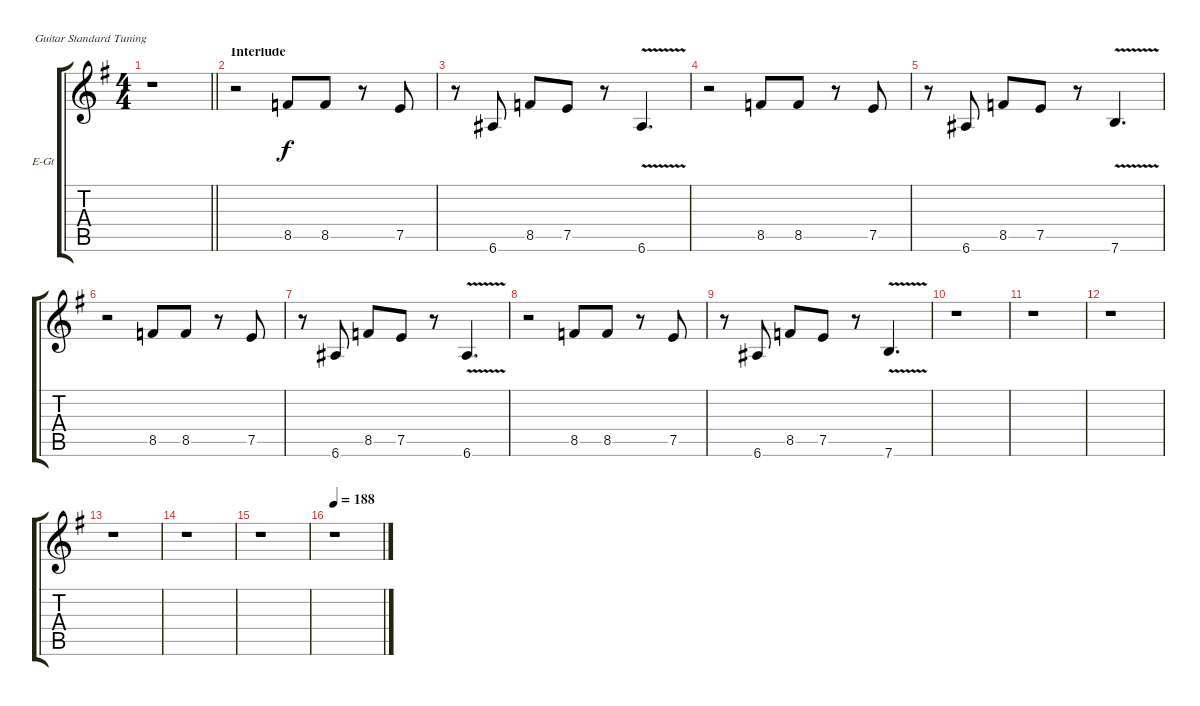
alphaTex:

\defaultSystemsLayout 4
\bracketExtendMode groupsimilarinstruments
\firstSystemTrackNameOrientation horizontal
\otherSystemsTrackNameOrientation horizontal
\track ("Guitar 7" "E-Gt") {instrument distortionguitar}
\staff {score tabs}
\tuning (E4 B3 G3 D3 A2 E2)
\ts (4 4)
\tempo (188 hide)
\clef g2
\barLineRight lightlight
\ks g
r.1{dy f} |
\section ("" "Interlude")
r.2 8.5.8 8.5.8 r.8 7.5.8 |
r.8 6.6.8 8.5.8 7.5.8 r.8 6.6{v}.4{d} |
r.2 8.5.8 8.5.8 r.8 7.5.8 |
r.8 6.6.8 8.5.8 7.5.8 r.8 7.6{v}.4{d} |
r.2 8.5.8 8.5.8 r.8 7.5.8 |
r.8 6.6.8 8.5.8 7.5.8 r.8 6.6{v}.4{d} |
r.2 8.5.8 8.5.8 r.8 7.5.8 |
r.8 6.6.8 8.5.8 7.5.8 r.8 7.6{v}.4{d} |
r.1 |
r.1 |
r.1 |
r.1 |
r.1 |
r.1 |
\tempo 188
r.1
